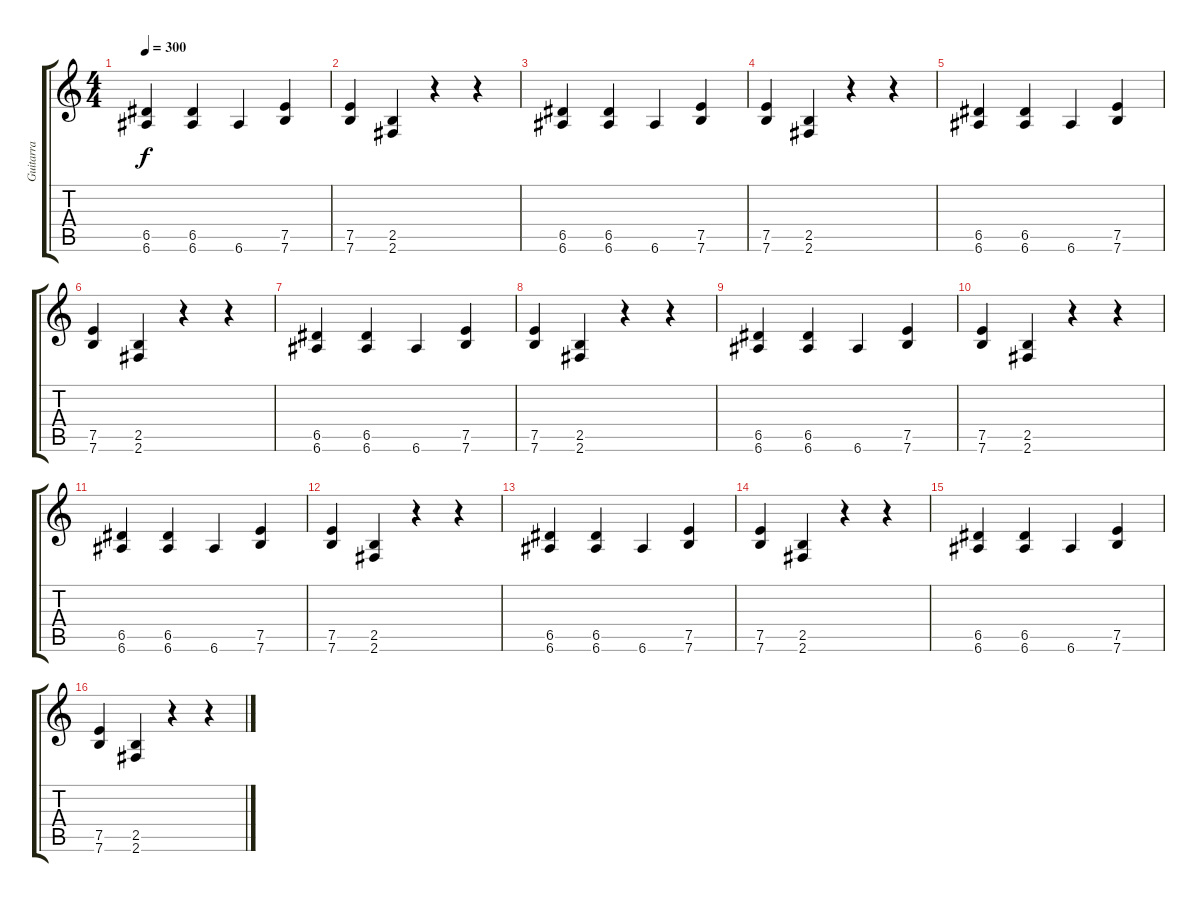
\track ("Guitarra" "Guitarra") {instrument electricguitarclean}
\staff {score tabs}
\tuning (E4 B3 G3 D3 A2 E2) {hide}
\ts (4 4)
\tempo 300
\clef g2
\ks c
(6.5 6.6).4{dy f} (6.5 6.6).4 6.6.4 (7.5 7.6).4 |
(7.5 7.6).4 (2.5 2.6).4 r.4 r.4 |
(6.5 6.6).4 (6.5 6.6).4 6.6.4 (7.5 7.6).4 |
(7.5 7.6).4 (2.5 2.6).4 r.4 r.4 |
(6.5 6.6).4 (6.5 6.6).4 6.6.4 (7.5 7.6).4 |
(7.5 7.6).4 (2.5 2.6).4 r.4 r.4 |
(6.5 6.6).4 (6.5 6.6).4 6.6.4 (7.5 7.6).4 |
(7.5 7.6).4 (2.5 2.6).4 r.4 r.4 |
(6.5 6.6).4 (6.5 6.6).4 6.6.4 (7.5 7.6).4 |
(7.5 7.6).4 (2.5 2.6).4 r.4 r.4 |
(6.5 6.6).4 (6.5 6.6).4 6.6.4 (7.5 7.6).4 |
(7.5 7.6).4 (2.5 2.6).4 r.4 r.4 |
(6.5 6.6).4 (6.5 6.6).4 6.6.4 (7.5 7.6).4 |
(7.5 7.6).4 (2.5 2.6).4 r.4 r.4 |
(6.5 6.6).4 (6.5 6.6).4 6.6.4 (7.5 7.6).4 |
(7.5 7.6).4 (2.5 2.6).4 r.4 r.4
